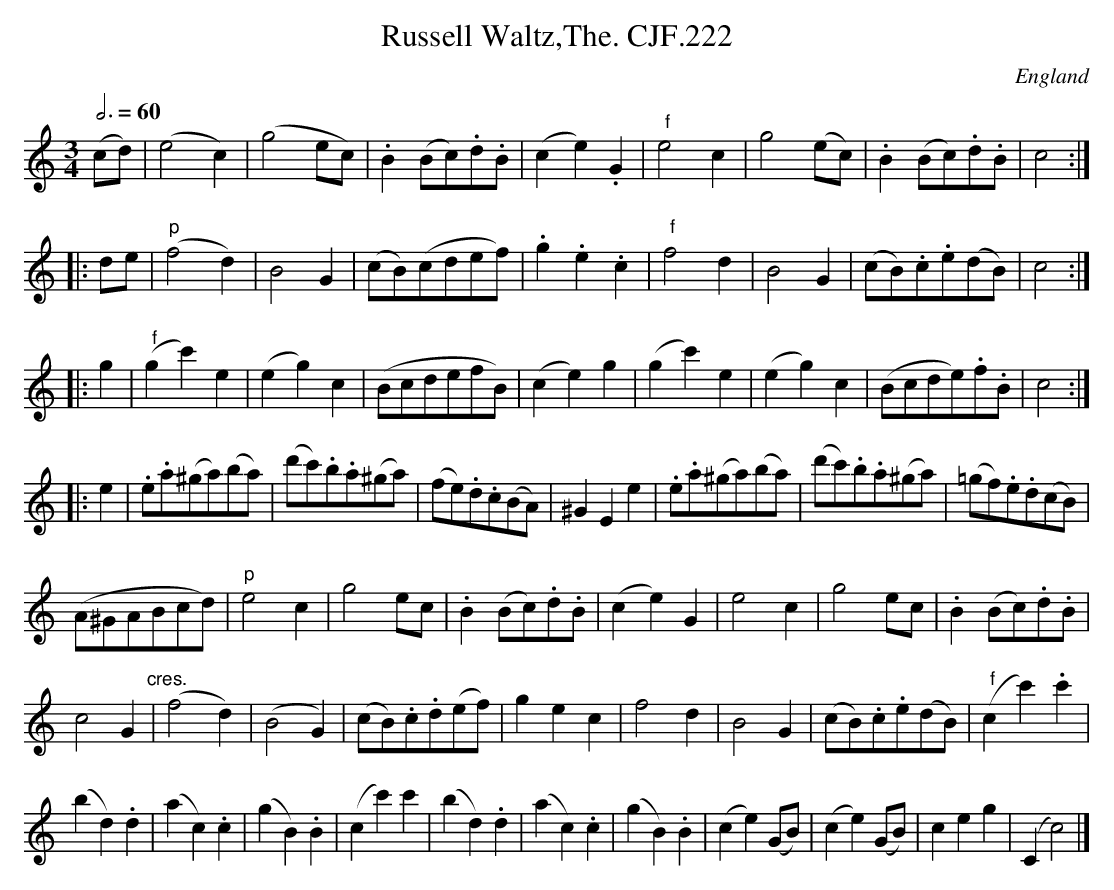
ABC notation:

X:1
T:Russell Waltz,The. CJF.222
L:1/8
M:3/4
O:England
Q:3/4=60
K:C
(cd)|(e4c2)|(g4ec)|.B2(Bc).d.B|(c2e2).G2|\
" f"e4c2|g4(ec)|.B2(Bc).d.B|c4:|!
|:de|"p"(f4d2)|B4G2|(cB)(cdef)|.g2.e2.c2|\
" f"f4d2|B4G2|(cB).c.e(dB)|c4:|!
|:g2|" f"(g2c'2)e2|(e2g2)c2|(BcdefB)|(c2e2)g2|\
(g2c'2)e2|(e2g2)c2|(Bcde).f.B|c4:|!
|:e2|.e.a(^ga)(ba)|(d'c').b.a(^ga)|(fe).d.c(BA)|\
^G2E2e2|.e.a(^ga)(ba)|(d'c').b.a(^ga)|(=gf).e.d(cB)|!
(A^GABcd)|"p"e4c2|g4ec|.B2(Bc).d.B|\
(c2e2)G2|e4c2|g4ec|.B2(Bc).d.B|!
c4G2" cres."|(f4d2)|(B4G2)|(cB).c.d(ef)|\
g2e2c2|f4d2|B4G2|(cB).c.e(dB)|" f"(c2c'2).c'2|!
(b2d2).d2|(a2c2).c2|(g2B2).B2|(c2c'2)c'2|(b2d2).d2|\
(a2c2).c2|(g2B2).B2|(c2e2)(GB)|(c2e2)(GB)|c2e2g2|(C2c4)|]
